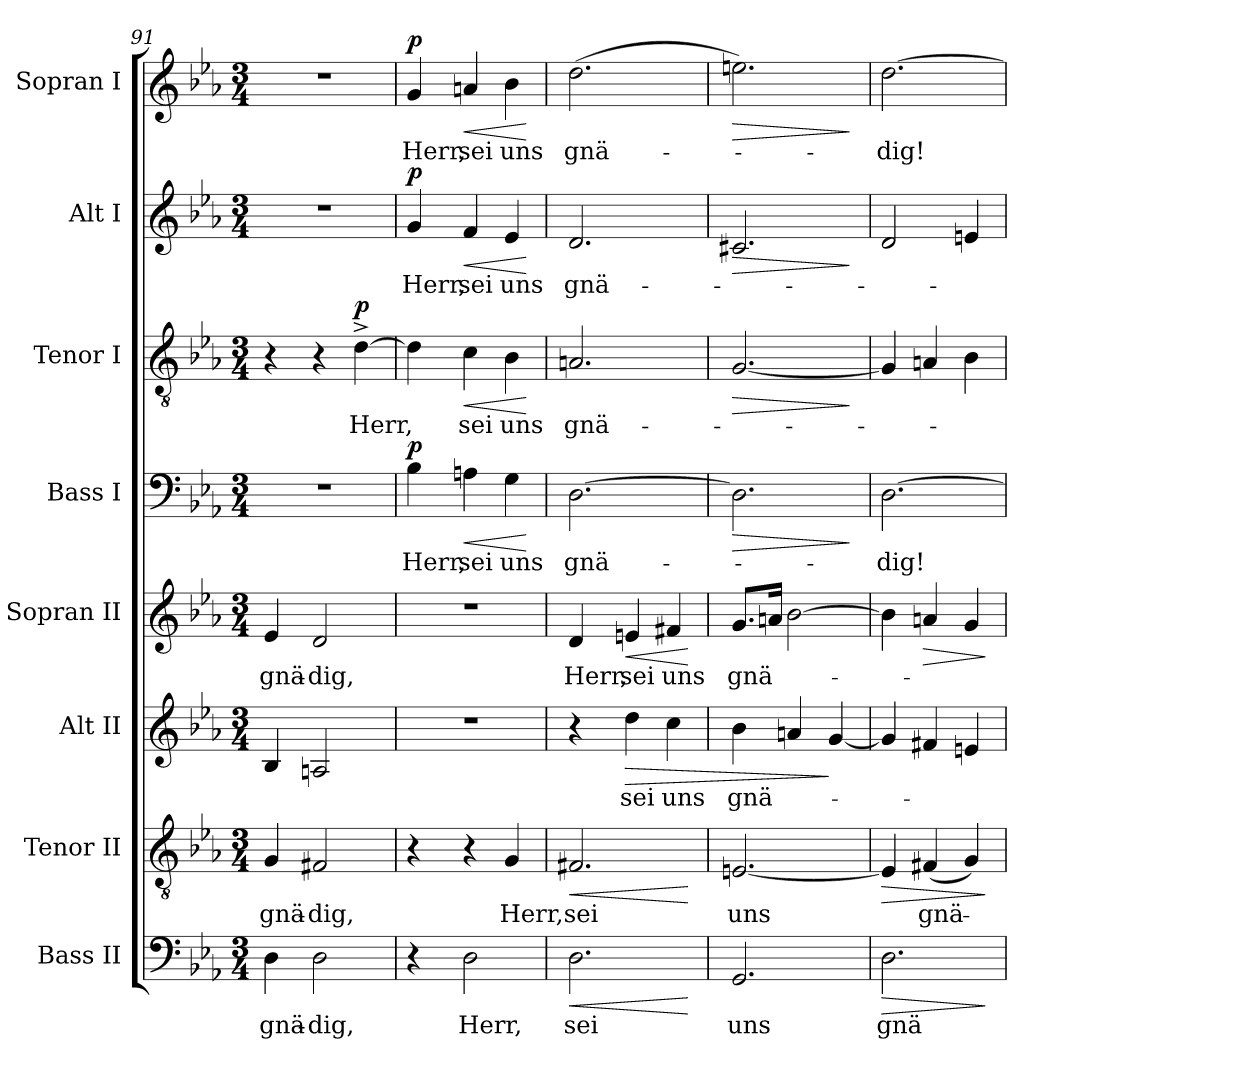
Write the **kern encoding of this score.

**kern	**text	**dynam	**kern	**text	**dynam	**kern	**text	**dynam	**kern	**text	**dynam	**kern	**text	**dynam	**kern	**text	**dynam	**kern	**text	**dynam	**kern	**text	**dynam
*part8	*part8	*part8	*part7	*part7	*part7	*part6	*part6	*part6	*part5	*part5	*part5	*part4	*part4	*part4	*part3	*part3	*part3	*part2	*part2	*part2	*part1	*part1	*part1
*staff8	*staff8	*staff8	*staff7	*staff7	*staff7	*staff6	*staff6	*staff6	*staff5	*staff5	*staff5	*staff4	*staff4	*staff4	*staff3	*staff3	*staff3	*staff2	*staff2	*staff2	*staff1	*staff1	*staff1
*I"Bass II	*	*	*I"Tenor II	*	*	*I"Alt II	*	*	*I"Sopran II	*	*	*I"Bass I	*	*	*I"Tenor I	*	*	*I"Alt I	*	*	*I"Sopran I	*	*
*clefF4	*	*	*clefGv2	*	*	*clefG2	*	*	*clefG2	*	*	*clefF4	*	*	*clefGv2	*	*	*clefG2	*	*	*clefG2	*	*
*k[b-e-a-]	*	*	*k[b-e-a-]	*	*	*k[b-e-a-]	*	*	*k[b-e-a-]	*	*	*k[b-e-a-]	*	*	*k[b-e-a-]	*	*	*k[b-e-a-]	*	*	*k[b-e-a-]	*	*
*E-:	*	*	*E-:	*	*	*E-:	*	*	*E-:	*	*	*E-:	*	*	*E-:	*	*	*E-:	*	*	*E-:	*	*
*M3/4	*	*	*M3/4	*	*	*M3/4	*	*	*M3/4	*	*	*M3/4	*	*	*M3/4	*	*	*M3/4	*	*	*M3/4	*	*
=91	=91	=91	=91	=91	=91	=91	=91	=91	=91	=91	=91	=91	=91	=91	=91	=91	=91	=91	=91	=91	=91	=91	=91
4D\	gnä-	.	4G/	gnä-	.	4B-/	.	.	4e-/	gnä-	.	2.r	.	.	4r	.	.	2.r	.	.	2.r	.	.
2D\	-dig,	.	2F#X/	-dig,	.	2An/	.	.	2d/	-dig,	.	.	.	.	4r	.	.	.	.	.	.	.	.
!	!	!	!	!	!	!	!	!	!	!	!	!	!	!	!	!	!LO:DY:a	!	!	!	!	!	!
.	.	.	.	.	.	.	.	.	.	.	.	.	.	.	[4d^\	Herr,	p	.	.	.	.	.	.
=92	=92	=92	=92	=92	=92	=92	=92	=92	=92	=92	=92	=92	=92	=92	=92	=92	=92	=92	=92	=92	=92	=92	=92
!	!	!	!	!	!	!	!	!	!	!	!	!	!	!LO:DY:a	!	!	!	!	!	!LO:DY:a	!	!	!LO:DY:a
4r	.	.	4r	.	.	2.r	.	.	2.r	.	.	4B-\	Herr,	p	4d\]	.	.	4g/	Herr,	p	4g/	Herr,	p
!	!	!	!	!	!	!	!	!	!	!	!	!	!	!LO:HP:b	!	!	!LO:HP:b	!	!	!LO:HP:b	!	!	!LO:HP:b
2D\	Herr,	.	4r	.	.	.	.	.	.	.	.	4An\	sei	<	4c\	sei	<	4f/	sei	<	4an/	sei	<
.	.	.	4G/	Herr,	.	.	.	.	.	.	.	4G\	uns	.	4B-\	uns	.	4e-/	uns	.	4b-\	uns	.
.	.	.	.	.	.	.	.	.	.	.	.	.	.	[	.	.	[	.	.	[	.	.	[
=93	=93	=93	=93	=93	=93	=93	=93	=93	=93	=93	=93	=93	=93	=93	=93	=93	=93	=93	=93	=93	=93	=93	=93
!	!	!LO:HP:b	!	!	!LO:HP:b	!	!	!	!	!	!	!	!	!	!	!	!	!	!	!	!	!	!
2.D\	sei	<	2.F#X/	sei	<	4r	.	.	4d/	Herr,	.	[2.D\	gnä-	.	2.An/	gnä-	.	2.d/	gnä-	.	(>2.dd\	gnä-	.
!	!	!	!	!	!	!	!	!LO:HP:b	!	!	!LO:HP:b	!	!	!	!	!	!	!	!	!	!	!	!
.	.	.	.	.	.	4dd\	sei	>	4en/	sei	<	.	.	.	.	.	.	.	.	.	.	.	.
.	.	.	.	.	.	4cc\	uns	.	4f#X/	uns	.	.	.	.	.	.	.	.	.	.	.	.	.
.	.	[	.	.	[	.	.	.	.	.	[	.	.	.	.	.	.	.	.	.	.	.	.
=94	=94	=94	=94	=94	=94	=94	=94	=94	=94	=94	=94	=94	=94	=94	=94	=94	=94	=94	=94	=94	=94	=94	=94
!	!	!	!	!	!	!	!	!	!	!	!	!	!	!LO:HP:b	!	!	!LO:HP:b	!	!	!LO:HP:b	!	!	!LO:HP:b
2.GG/	uns	.	[2.En/	uns	.	4b-\	gnä-	.	8.g/L	gnä-	.	2.D\]	.	>	[2.G/	.	>	2.c#X/	.	>	2.een\)	.	>
.	.	.	.	.	.	.	.	.	16an/Jk	.	.	.	.	.	.	.	.	.	.	.	.	.	.
.	.	.	.	.	.	4an/	.	.	[2b-\	.	.	.	.	.	.	.	.	.	.	.	.	.	.
.	.	.	.	.	.	[4g/	.	]	.	.	.	.	.	.	.	.	.	.	.	.	.	.	.
.	.	.	.	.	.	.	.	.	.	.	.	.	.	]	.	.	]	.	.	]	.	.	]
=95	=95	=95	=95	=95	=95	=95	=95	=95	=95	=95	=95	=95	=95	=95	=95	=95	=95	=95	=95	=95	=95	=95	=95
!	!	!LO:HP:b	!	!	!LO:HP:b	!	!	!	!	!	!	!	!	!	!	!	!	!	!	!	!	!	!
2.D\	gnä-	>	4E/]	.	>	4g/]	.	.	4b-\]	.	.	[2.D\	-dig!	.	4G/]	.	.	2d/	.	.	[2.dd\	-dig!	.
!	!	!	!	!	!	!	!	!	!	!	!LO:HP:b	!	!	!	!	!	!	!	!	!	!	!	!
.	.	.	(4F#X/	gnä-	.	4f#X/	.	.	4an/	.	>	.	.	.	4An/	.	.	.	.	.	.	.	.
.	.	.	4G/)	.	.	4en/	.	.	4g/	.	.	.	.	.	4B-\	.	.	4en/	.	.	.	.	.
.	.	]	.	.	]	.	.	.	.	.	]	.	.	.	.	.	.	.	.	.	.	.	.
=	=	=	=	=	=	=	=	=	=	=	=	=	=	=	=	=	=	=	=	=	=	=	=
*-	*-	*-	*-	*-	*-	*-	*-	*-	*-	*-	*-	*-	*-	*-	*-	*-	*-	*-	*-	*-	*-	*-	*-
